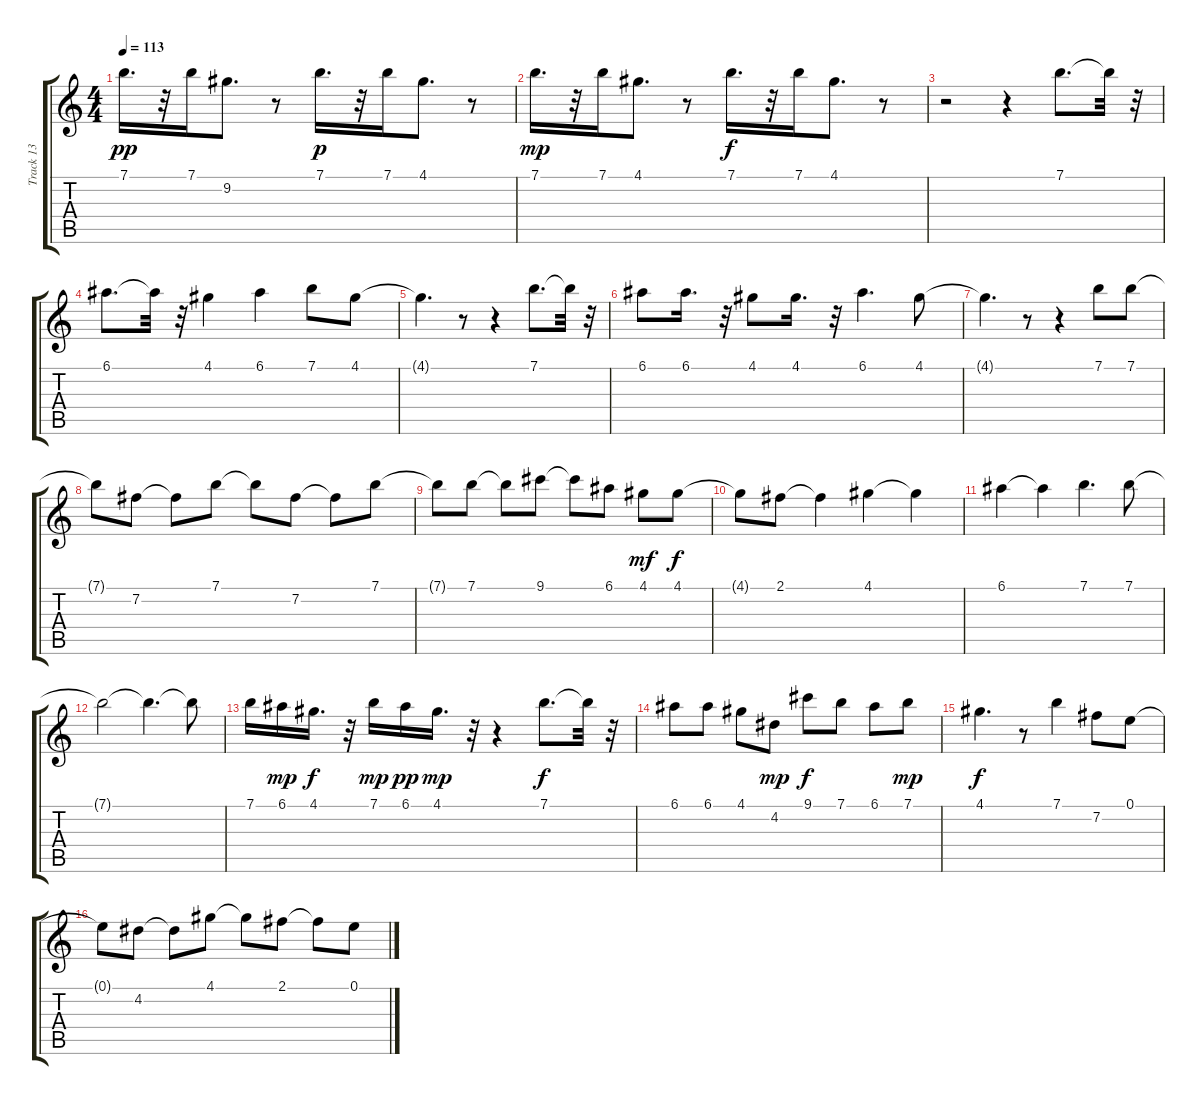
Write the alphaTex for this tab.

\track ("Track 13" "Track 13") {instrument synthbass2}
\staff {score tabs}
\tuning (E4 B3 G3 D3 A2 E2) {hide}
\ts (4 4)
\tempo 113
\clef g2
\ks c
7.1.16{d dy pp} r.32 7.1.16 9.2.8{d} r.8 7.1.16{d dy p} r.32 7.1.16 4.1.8{d} r.8 |
7.1.16{d dy mp} r.32 7.1.16 4.1.8{d} r.8 7.1.16{d dy f} r.32 7.1.16 4.1.8{d} r.8 |
r.2 r.4 7.1.8{d} 7.1{t}.32 r.32 |
6.1.8{d} 6.1{t}.32 r.32 4.1.4 6.1.4 7.1.8 4.1.8 |
4.1{t}.4{d} r.8 r.4 7.1.8{d} 7.1{t}.32 r.32 |
6.1.8 6.1.16{d} r.32 4.1.8 4.1.16{d} r.32 6.1.4{d} 4.1.8 |
4.1{t}.4{d} r.8 r.4 7.1.8 7.1.8 |
7.1{t}.8 7.2.8 7.2{t}.8 7.1.8 7.1{t}.8 7.2.8 7.2{t}.8 7.1.8 |
7.1{t}.8 7.1.8 7.1{t}.8 9.1.8 9.1{t}.8 6.1.8 4.1.8{dy mf} 4.1.8{dy f} |
4.1{t}.8 2.1.8 2.1{t}.4 4.1.4 4.1{t}.4 |
6.1.4 6.1{t}.4 7.1.4{d} 7.1.8 |
7.1{t}.2 7.1{t}.4{d} 7.1{t}.8 |
7.1.16 6.1.16{dy mp} 4.1.16{d dy f} r.32 7.1.16{dy mp} 6.1.16{dy pp} 4.1.16{d dy mp} r.32 r.4 7.1.8{d dy f} 7.1{t}.32 r.32 |
6.1.8 6.1.8 4.1.8 4.2.8{dy mp} 9.1.8{dy f} 7.1.8 6.1.8 7.1.8{dy mp} |
4.1.4{d dy f} r.8 7.1.4 7.2.8 0.1.8 |
0.1{t}.8 4.2.8 4.2{t}.8 4.1.8 4.1{t}.8 2.1.8 2.1{t}.8 0.1.8
